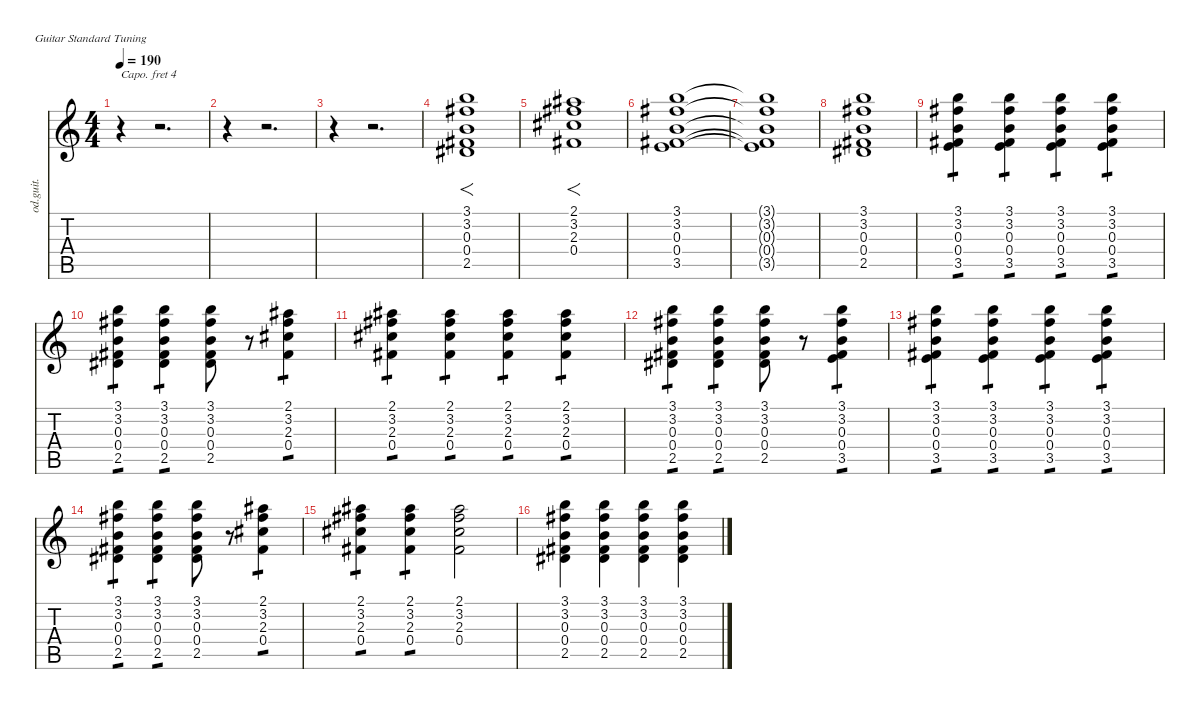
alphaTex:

\defaultSystemsLayout 4
\hideDynamics
\bracketExtendMode nobrackets
\track ("Left Guitar" "od.guit.") {instrument overdrivenguitar}
\staff {score tabs}
\capo 4
\tuning (E4 B3 G3 D3 A2 E2)
\ts (4 4)
\tempo 190
\clef g2
\ks c
r.4{dy mf} r.2{d} |
r.4 r.2{d} |
r.4 r.2{d} |
(3.1 3.2{acc #} 0.3 0.4{acc #} 2.5{acc #}).1{f dy p} |
(2.1{acc #} 3.2{acc #} 2.3{acc #} 0.4{acc #}).1{f} |
(3.1 3.2{acc #} 0.3 0.4{acc #} 3.5).1{dy mf} |
(3.1{t} 3.2{t acc #} 0.3{t} 0.4{t acc #} 3.5{t}).1 |
(3.1 3.2{acc #} 0.3 0.4{acc #} 2.5{acc #}).1{dy p} |
(3.1 3.2{acc #} 0.3 0.4{acc #} 3.5).4{tp 1 dy mf} (3.1 3.2{acc #} 0.3 0.4{acc #} 3.5).4{tp 1} (3.1 3.2{acc #} 0.3 0.4{acc #} 3.5).4{tp 1} (3.1 3.2{acc #} 0.3 0.4{acc #} 3.5).4{tp 1} |
(3.1 3.2{acc #} 0.3 0.4{acc #} 2.5{acc #}).4{tp 1} (3.1 3.2{acc #} 0.3 0.4{acc #} 2.5{acc #}).4{tp 1} (3.1 3.2{acc #} 0.3 0.4{acc #} 2.5{acc #}).8 r.8 (2.1{acc #} 3.2{acc #} 2.3{acc #} 0.4{acc #}).4{tp 1} |
(2.1{acc #} 3.2{acc #} 2.3{acc #} 0.4{acc #}).4{tp 1} (2.1{acc #} 3.2{acc #} 2.3{acc #} 0.4{acc #}).4{tp 1} (2.1{acc #} 3.2{acc #} 2.3{acc #} 0.4{acc #}).4{tp 1} (2.1{acc #} 3.2{acc #} 2.3{acc #} 0.4{acc #}).4{tp 1} |
(3.1 3.2{acc #} 0.3 0.4{acc #} 2.5{acc #}).4{tp 1} (3.1 3.2{acc #} 0.3 0.4{acc #} 2.5{acc #}).4{tp 1} (3.1 3.2{acc #} 0.3 0.4{acc #} 2.5{acc #}).8 r.8 (3.1 3.2{acc #} 0.3 0.4{acc #} 3.5).4{tp 1} |
(3.1 3.2{acc #} 0.3 0.4{acc #} 3.5).4{tp 1} (3.1 3.2{acc #} 0.3 0.4{acc #} 3.5).4{tp 1} (3.1 3.2{acc #} 0.3 0.4{acc #} 3.5).4{tp 1} (3.1 3.2{acc #} 0.3 0.4{acc #} 3.5).4{tp 1} |
(3.1 3.2{acc #} 0.3 0.4{acc #} 2.5{acc #}).4{tp 1} (3.1 3.2{acc #} 0.3 0.4{acc #} 2.5{acc #}).4{tp 1} (3.1 3.2{acc #} 0.3 0.4{acc #} 2.5{acc #}).8 r.8 (2.1{acc #} 3.2{acc #} 2.3{acc #} 0.4{acc #}).4{tp 1} |
(2.1{acc #} 3.2{acc #} 2.3{acc #} 0.4{acc #}).4{tp 1} (2.1{acc #} 3.2{acc #} 2.3{acc #} 0.4{acc #}).4{tp 1} (2.1{acc #} 3.2{acc #} 2.3{acc #} 0.4{acc #}).2 |
(3.1 3.2{acc #} 0.3 0.4{acc #} 2.5{acc #}).4 (3.1 3.2{acc #} 0.3 0.4{acc #} 2.5{acc #}).4 (3.1 3.2{acc #} 0.3 0.4{acc #} 2.5{acc #}).4 (3.1 3.2{acc #} 0.3 0.4{acc #} 2.5{acc #}).4
